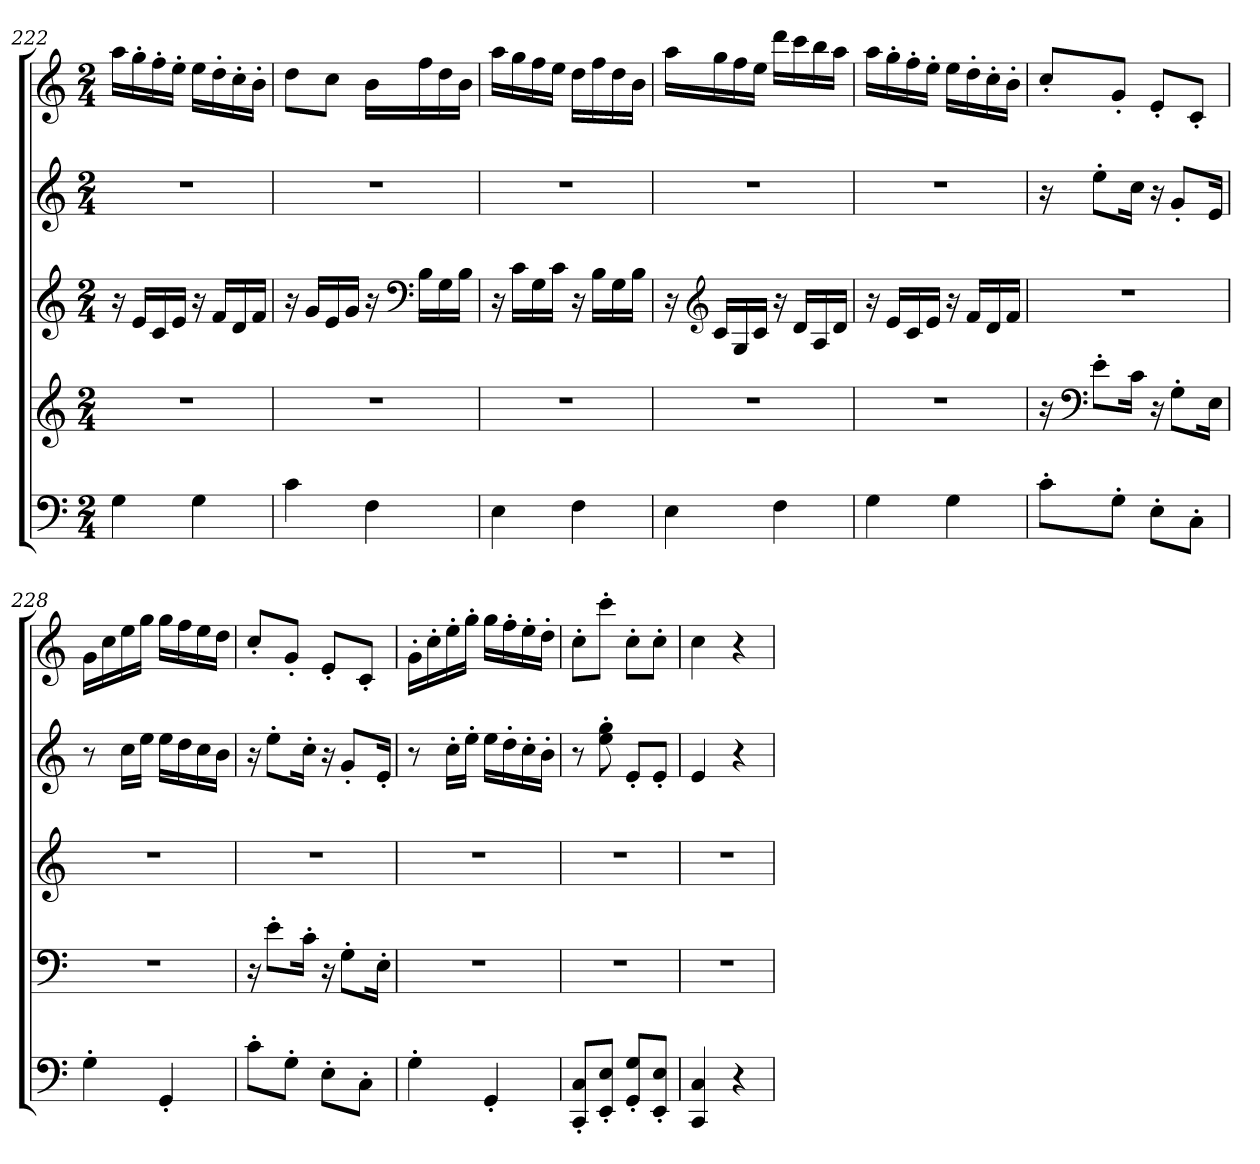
**kern	**kern	**kern	**kern	**kern
*part5	*part4	*part3	*part2	*part1
*staff5	*staff4	*staff3	*staff2	*staff1
*clefF4	*clefG2	*clefG2	*clefG2	*clefG2
*k[]	*k[]	*k[]	*k[]	*k[]
*M2/4	*M2/4	*M2/4	*M2/4	*M2/4
=222	=222	=222	=222	=222
4G\	2r	16r	2r	16aa\LL
.	.	16e/LL	.	16gg'\
.	.	16c/	.	16ff'\
.	.	16e/JJ	.	16ee'\JJ
4G\	.	16r	.	16ee\LL
.	.	16f/LL	.	16dd'\
.	.	16d/	.	16cc'\
.	.	16f/JJ	.	16b'\JJ
=223	=223	=223	=223	=223
4c\	2r	16r	2r	8dd\L
.	.	16g/LL	.	.
.	.	16e/	.	8cc\J
.	.	16g/JJ	.	.
*	*	*	*	*MM121
4F\	.	16r	.	16b\LL
*	*	*clefF4	*	*
.	.	16B\LL	.	16ff\
.	.	16G\	.	16dd\
.	.	16B\JJ	.	16b\JJ
=224	=224	=224	=224	=224
4E\	2r	16r	2r	16aa\LL
.	.	16c\LL	.	16gg\
.	.	16G\	.	16ff\
.	.	16c\JJ	.	16ee\JJ
4F\	.	16r	.	16dd\LL
.	.	16B\LL	.	16ff\
.	.	16G\	.	16dd\
.	.	16B\JJ	.	16b\JJ
!!LO:LB:g=z
=225	=225	=225	=225	=225
4E\	2r	16r	2r	16aa\LL
*	*	*clefG2	*	*
.	.	16c/LL	.	16gg\
.	.	16G/	.	16ff\
.	.	16c/JJ	.	16ee\JJ
4F\	.	16r	.	16ddd\LL
.	.	16d/LL	.	16ccc\
.	.	16A/	.	16bb\
.	.	16d/JJ	.	16aa\JJ
=226	=226	=226	=226	=226
4G\	2r	16r	2r	16aa\LL
.	.	16e/LL	.	16gg'\
.	.	16c/	.	16ff'\
.	.	16e/JJ	.	16ee'\JJ
4G\	.	16r	.	16ee\LL
.	.	16f/LL	.	16dd'\
.	.	16d/	.	16cc'\
.	.	16f/JJ	.	16b'\JJ
=227	=227	=227	=227	=227
8c'\L	16r	2r	16r	8cc'/L
*	*clefF4	*	*	*
.	8e'\L	.	8ee'\L	.
8G'\J	.	.	.	8g'/J
.	16c\Jk	.	16cc\Jk	.
8E'\L	16r	.	16r	8e'/L
.	8G'\L	.	8g'/L	.
8C'\J	.	.	.	8c'/J
.	16E\Jk	.	16e/Jk	.
=228	=228	=228	=228	=228
4G'\	2r	2r	8r	16g\LL
.	.	.	.	16cc\
.	.	.	16cc\LL	16ee\
.	.	.	16ee\JJ	16gg\JJ
4GG'/	.	.	16ee\LL	16gg\LL
.	.	.	16dd\	16ff\
.	.	.	16cc\	16ee\
.	.	.	16b\JJ	16dd\JJ
=229	=229	=229	=229	=229
8c'\L	16r	2r	16r	8cc'/L
.	8e'\L	.	8ee'\L	.
8G'\J	.	.	.	8g'/J
.	16c'\Jk	.	16cc'\Jk	.
8E'\L	16r	.	16r	8e'/L
.	8G'\L	.	8g'/L	.
8C'\J	.	.	.	8c'/J
.	16E'\Jk	.	16e'/Jk	.
!!LO:PB:g=z
=230	=230	=230	=230	=230
4G'\	2r	2r	8r	16g'\LL
.	.	.	.	16cc'\
.	.	.	16cc'\LL	16ee'\
.	.	.	16ee'\JJ	16gg'\JJ
4GG'/	.	.	16ee\LL	16gg\LL
.	.	.	16dd'\	16ff'\
.	.	.	16cc'\	16ee'\
.	.	.	16b'\JJ	16dd'\JJ
=231	=231	=231	=231	=231
*	*	*	*	*MM118
8CC/' 8C/'L	2r	2r	8r	8cc'\L
8EE/' 8E/'J	.	.	8ee\' 8gg\'	8ccc'\J
8GG/' 8G/'L	.	.	8e'/L	8cc'\L
8EE/' 8E/'J	.	.	8e'/J	8cc'\J
=232	=232	=232	=232	=232
*	*	*	*	*MM94
4CC/ 4C/	2r	2r	4e/	4cc\
4r	.	.	4r	4r
=	=	=	=	=
*-	*-	*-	*-	*-
